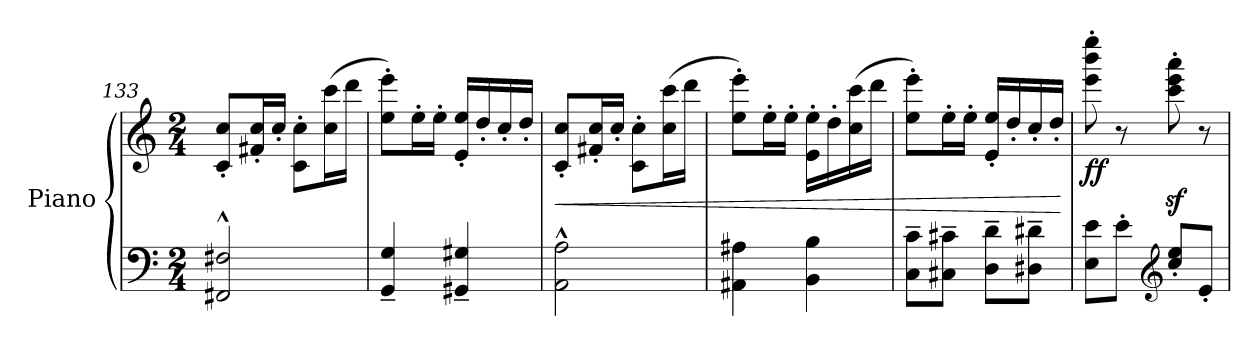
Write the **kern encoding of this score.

**kern	**kern	**dynam
*part1	*part1	*part1
*staff2	*staff1	*staff1/2
*I"Piano	*	*
*I'Pno.	*	*
*clefF4	*clefG2	*
*k[]	*k[]	*
*M2/4	*M2/4	*
=133	=133	=133
2FF#X/^^ 2F#X/^^	8c/' 8cc/'L	.
.	16f#X/' 16cc/'L	.
.	16cc'/JJ	.
.	8c\' 8cc\'L	.
.	(>16cc\ 16ccc\L	.
.	16ddd\JJ	.
=134	=134	=134
4GG/~ 4G/~	8ee\' 8eee\'L)	.
.	16ee'\L	.
.	16ee'\JJ	.
4GG#X/~ 4G#X/~	16e/' 16ee/'LL	.
.	16dd'/	.
.	16cc'/	.
.	16dd'/JJ	.
!!LO:LB:g=z
=135	=135	=135
!	!	!LO:HP:b
2AA\^^ 2A\^^	8c/' 8cc/'L	<
.	16f#X/' 16cc/'L	.
.	16cc'/JJ	.
.	8c\' 8cc\'L	.
.	(>16cc\ 16ccc\L	.
.	16ddd\JJ	.
=136	=136	=136
4AA#X\ 4A#X\	8ee\' 8eee\'L)	.
.	16ee'\L	.
.	16ee'\JJ	.
4BB\ 4B\	16e\' 16ee\'LL	.
.	16dd'\	.
.	(>16cc\ 16ccc\	.
.	16ddd\JJ	.
=137	=137	=137
8C\~ 8c\~L	8ee\' 8eee\'L)	.
8C#X\~ 8c#X\~J	16ee'\L	.
.	16ee'\JJ	.
8D\~ 8d\~L	16e/' 16ee/'LL	.
.	16dd'/	.
8D#X\~ 8d#X\~J	16cc'/	.
.	16dd'/JJ	.
.	.	[
=138	=138	=138
!	!	!LO:DY:b
8E\ 8e\L	8eee\' 8bbb\' 8eeee\'	ff
8e'\J	8r	.
*clefG2	*	*
8cc/' 8ee/'L	8ccc\z<' 8eee\z<' 8aaa\z<'	.
8e'/J	8r	.
=	=	=
*-	*-	*-
